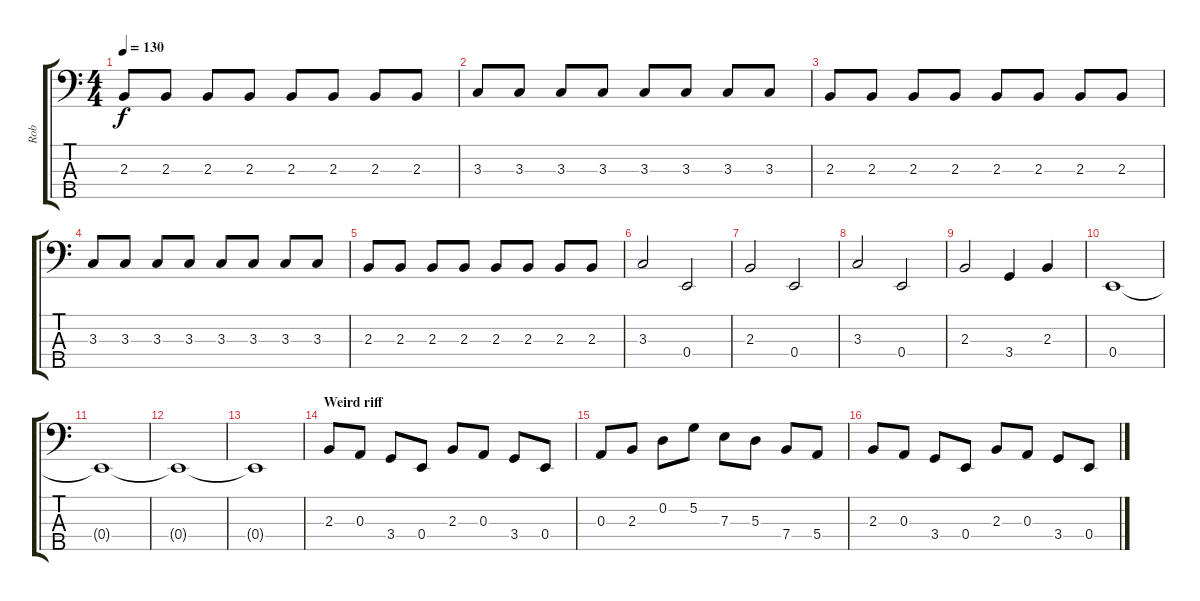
\track ("Rob" "Rob") {instrument electricbassfinger}
\staff {score tabs}
\tuning (G2 D2 A1 E1 A0) {hide}
\ts (4 4)
\tempo 130
\clef f4
\ks c
2.3.8{dy f} 2.3.8 2.3.8 2.3.8 2.3.8 2.3.8 2.3.8 2.3.8 |
3.3.8 3.3.8 3.3.8 3.3.8 3.3.8 3.3.8 3.3.8 3.3.8 |
2.3.8 2.3.8 2.3.8 2.3.8 2.3.8 2.3.8 2.3.8 2.3.8 |
3.3.8 3.3.8 3.3.8 3.3.8 3.3.8 3.3.8 3.3.8 3.3.8 |
2.3.8 2.3.8 2.3.8 2.3.8 2.3.8 2.3.8 2.3.8 2.3.8 |
3.3.2 0.4.2 |
2.3.2 0.4.2 |
3.3.2 0.4.2 |
2.3.2 3.4.4 2.3.4 |
0.4.1 |
0.4{t}.1 |
0.4{t}.1 |
0.4{t}.1 |
\section ("" "Weird riff")
2.3.8 0.3.8 3.4.8 0.4.8 2.3.8 0.3.8 3.4.8 0.4.8 |
0.3.8 2.3.8 0.2.8 5.2.8 7.3.8 5.3.8 7.4.8 5.4.8 |
2.3.8 0.3.8 3.4.8 0.4.8 2.3.8 0.3.8 3.4.8 0.4.8
